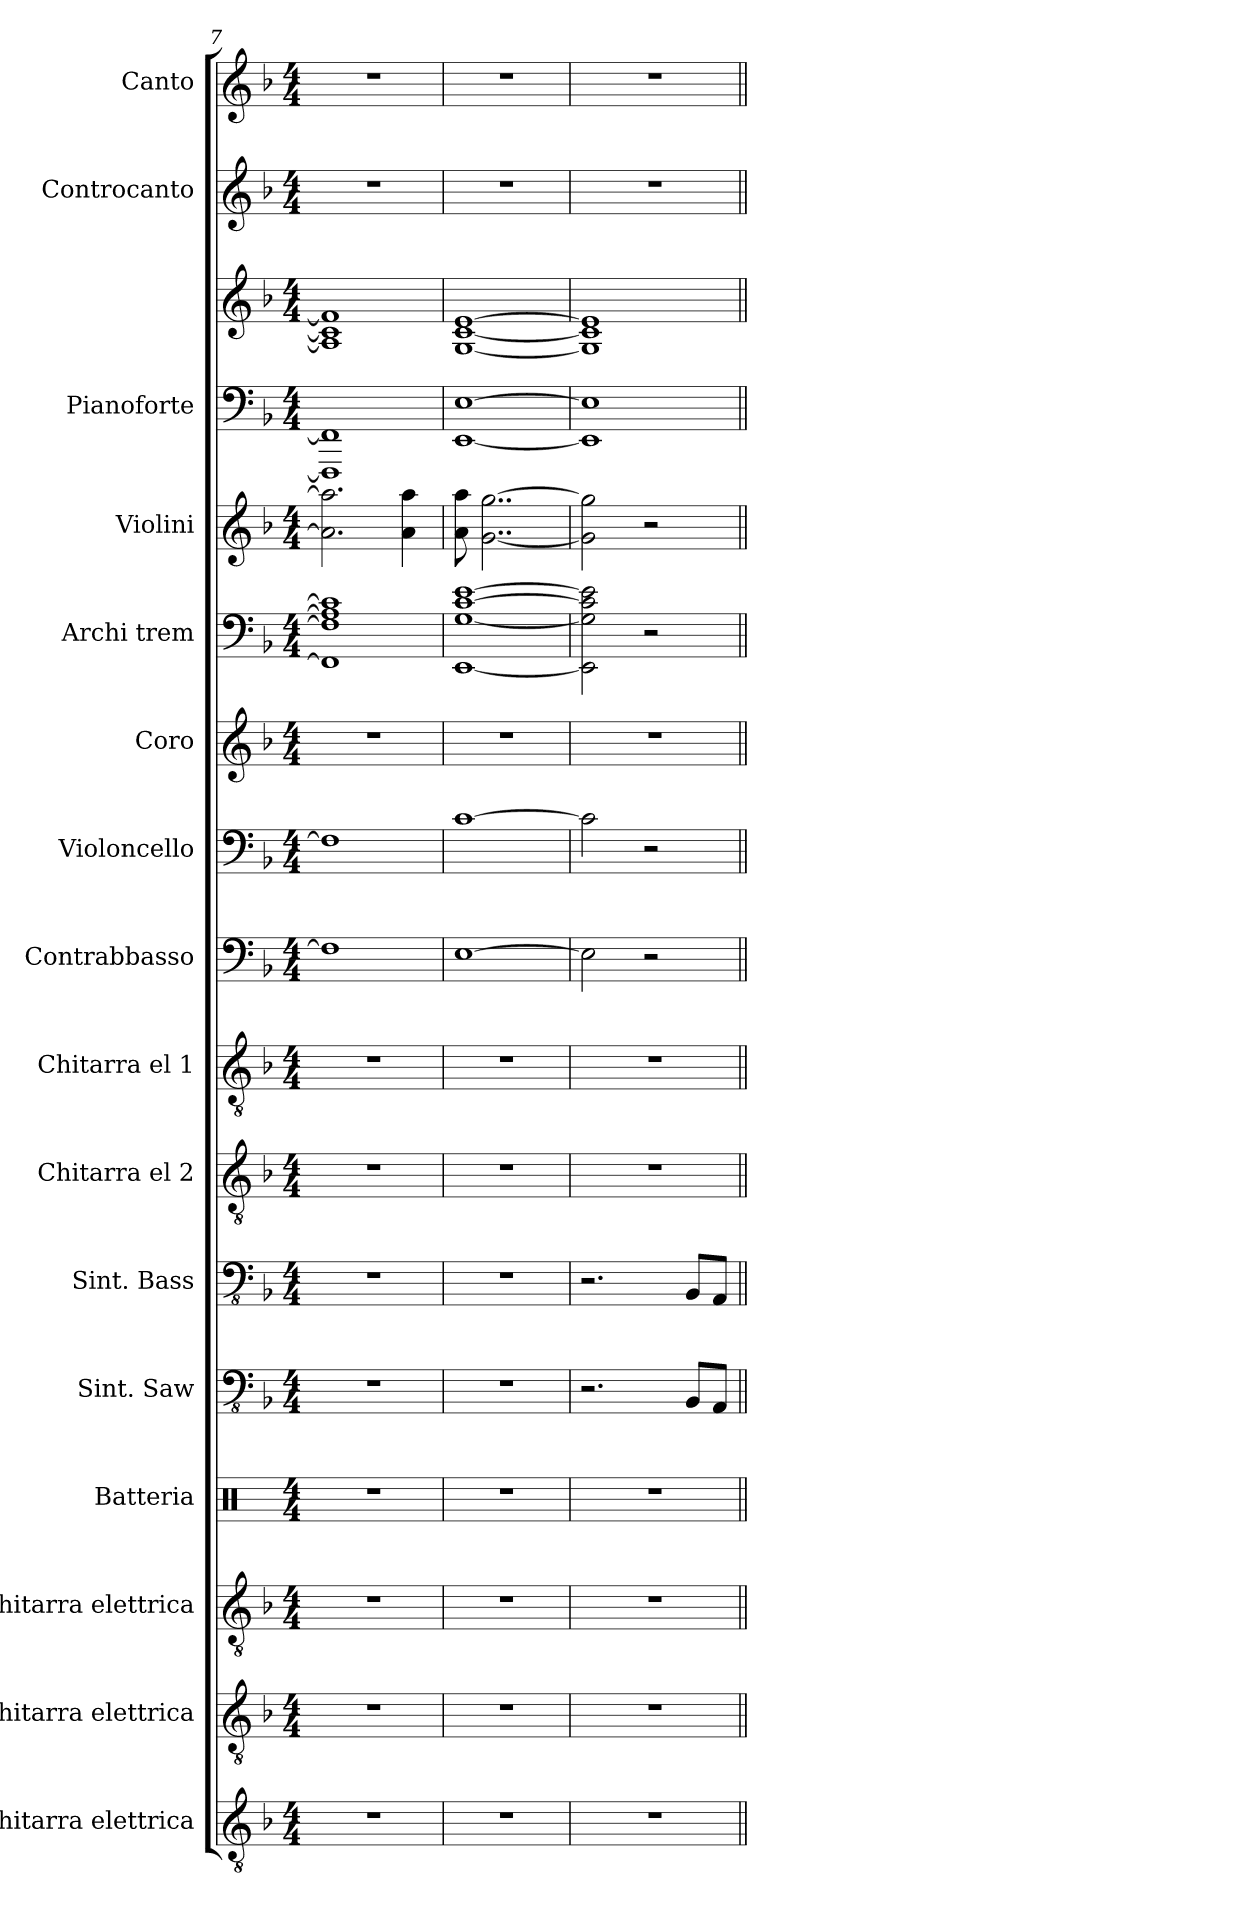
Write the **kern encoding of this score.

**kern	**kern	**kern	**kern	**kern	**kern	**kern	**kern	**kern	**kern	**kern	**kern	**kern	**kern	**kern	**kern	**kern
*part16	*part15	*part14	*part13	*part12	*part11	*part10	*part9	*part8	*part7	*part6	*part5	*part4	*part3	*part3	*part2	*part1
*staff17	*staff16	*staff15	*staff14	*staff13	*staff12	*staff11	*staff10	*staff9	*staff8	*staff7	*staff6	*staff5	*staff4	*staff3	*staff2	*staff1
*I"Chitarra elettrica	*I"Chitarra elettrica	*I"Chitarra elettrica	*I"Batteria	*I"Sint. Saw	*I"Sint. Bass	*I"Chitarra el 2	*I"Chitarra el 1	*I"Contrabbasso	*I"Violoncello	*I"Coro	*I"Archi trem	*I"Violini	*I"Pianoforte	*	*I"Controcanto	*I"Canto
*I'Chit. el.	*I'Chit. el.	*I'Chit. el.	*I'Batt.	*I'SintS	*I'SintB	*I'ChiE2	*I'ChiE1	*I'Cb	*I'Vc	*I'Coro	*I'Ar.tr	*I'Vl.	*I'Pf	*	*I'cCnt	*I'Cnt
!!LO:PB:g=z
*clefGv2	*clefGv2	*clefGv2	*clefX	*clefFv4	*clefFv4	*clefGv2	*clefGv2	*clefF4	*clefF4	*clefG2	*clefF4	*clefG2	*clefF4	*clefG2	*clefG2	*clefG2
*ITrd7c12	*ITrd7c12	*ITrd7c12	*	*	*	*	*	*ITrd7c12	*	*	*	*	*	*	*	*
*k[b-]	*k[b-]	*k[b-]	*k[]	*k[b-]	*k[b-]	*k[b-]	*k[b-]	*k[b-]	*k[b-]	*k[b-]	*k[b-]	*k[b-]	*k[b-]	*k[b-]	*k[b-]	*k[b-]
*M4/4	*M4/4	*M4/4	*M4/4	*M4/4	*M4/4	*M4/4	*M4/4	*M4/4	*M4/4	*M4/4	*M4/4	*M4/4	*M4/4	*M4/4	*M4/4	*M4/4
=7	=7	=7	=7	=7	=7	=7	=7	=7	=7	=7	=7	=7	=7	=7	=7	=7
1r	1r	1r	1r	1r	1r	1r	1r	1FF]	1F]	1r	1FF] 1F] 1A] 1c]	2.a\] 2.aa\]	1FFF] 1FF]	1A] 1c] 1f]	1r	1r
.	.	.	.	.	.	.	.	.	.	.	.	4a\ 4aa\	.	.	.	.
=8	=8	=8	=8	=8	=8	=8	=8	=8	=8	=8	=8	=8	=8	=8	=8	=8
1r	1r	1r	1r	1r	1r	1r	1r	[1EE	[1c	1r	[1EE [1G [1c [1e	8a\ 8aa\	[1EE [1E	[1G [1c [1e	1r	1r
.	.	.	.	.	.	.	.	.	.	.	.	[2..g\ [2..gg\	.	.	.	.
=9	=9	=9	=9	=9	=9	=9	=9	=9	=9	=9	=9	=9	=9	=9	=9	=9
1r	1r	1r	1r	2.r	2.r	1r	1r	2EE\]	2c\]	1r	2EE\] 2G\] 2c\] 2e\]	2g\] 2gg\]	1EE] 1E]	1G] 1c] 1e]	1r	1r
.	.	.	.	.	.	.	.	2r	2r	.	2r	2r	.	.	.	.
.	.	.	.	8BBB-/L	8BBB-/L	.	.	.	.	.	.	.	.	.	.	.
.	.	.	.	8AAA/J	8AAA/J	.	.	.	.	.	.	.	.	.	.	.
=||	=||	=||	=||	=||	=||	=||	=||	=||	=||	=||	=||	=||	=||	=||	=||	=||
*-	*-	*-	*-	*-	*-	*-	*-	*-	*-	*-	*-	*-	*-	*-	*-	*-
